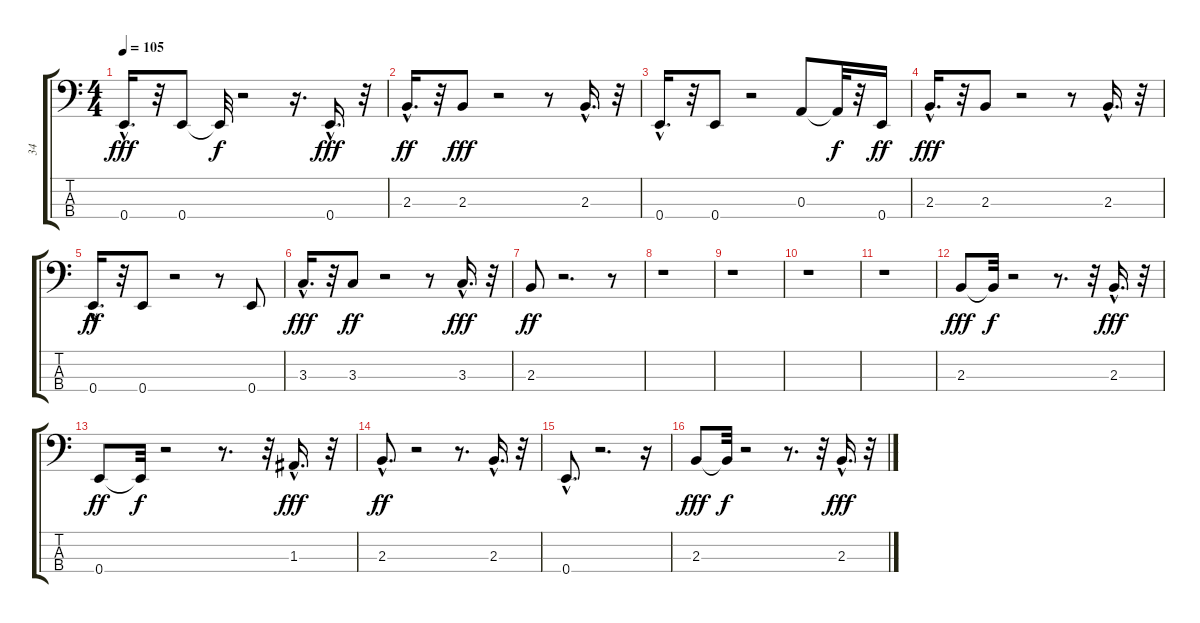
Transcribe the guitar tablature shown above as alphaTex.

\track ("34" "34") {instrument electricbassfinger}
\staff {score tabs}
\tuning (G2 D2 A1 E1) {hide}
\ts (4 4)
\tempo 105
\clef f4
\ks c
0.4{hac}.16{d dy fff} r.32 0.4.8 0.4{t}.32{dy f} r.2 r.16{d} 0.4{hac}.16{d dy fff} r.32 |
2.3{hac}.16{d dy ff} r.32 2.3.8{dy fff} r.2 r.8 2.3{hac}.16{d} r.32 |
0.4{hac}.16{d} r.32 0.4.8 r.2 0.3.8 0.3{t}.32{dy f} r.32 0.4.16{dy ff} |
2.3{hac}.16{d dy fff} r.32 2.3.8 r.2 r.8 2.3{hac}.16{d} r.32 |
0.4{hac}.16{d dy ff} r.32 0.4.8 r.2 r.8 0.4.8 |
3.3{hac}.16{d dy fff} r.32 3.3.8{dy ff} r.2 r.8 3.3{hac}.16{d dy fff} r.32 |
2.3.8{dy ff} r.2{d} r.8 |
r.1 |
r.1 |
r.1 |
r.1 |
2.3.8{dy fff} 2.3{t}.32{dy f} r.2 r.8{d} r.32 2.3{hac}.16{d dy fff} r.32 |
0.4.8{dy ff} 0.4{t}.32{dy f} r.2 r.8{d} r.32 1.3{hac}.16{d dy fff} r.32 |
2.3{hac}.8{d dy ff} r.2 r.8{d} 2.3{hac}.16{d} r.32 |
0.4{hac}.8{d} r.2{d} r.16 |
2.3.8{dy fff} 2.3{t}.32{dy f} r.2 r.8{d} r.32 2.3{hac}.16{d dy fff} r.32
